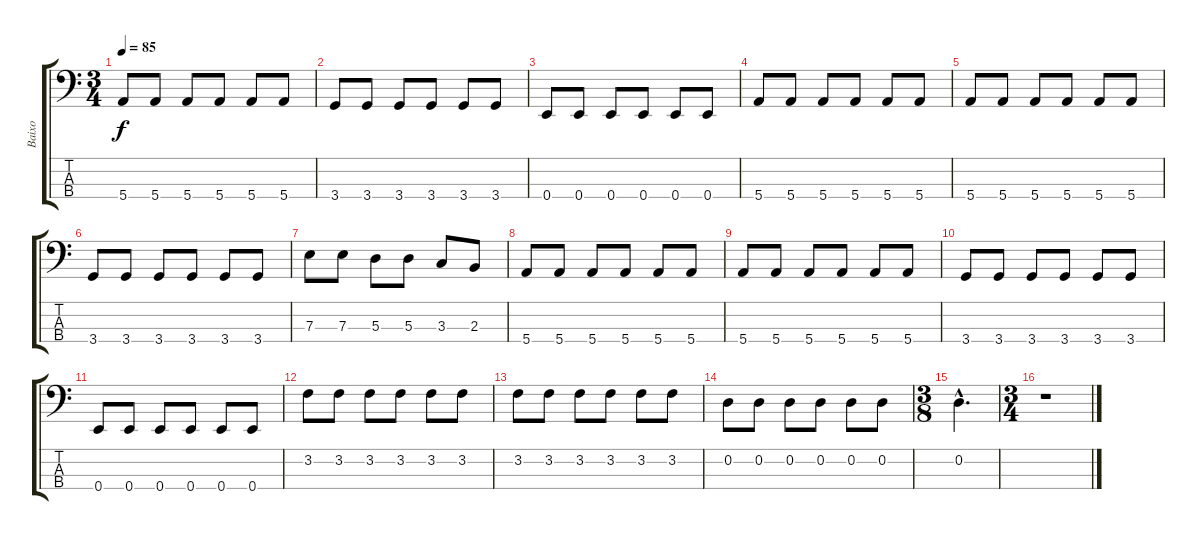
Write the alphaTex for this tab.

\track ("Baixo" "Baixo") {instrument electricbassfinger}
\staff {score tabs}
\tuning (G2 D2 A1 E1) {hide}
\ts (3 4)
\tempo 85
\clef f4
\ks c
5.4.8{dy f} 5.4.8 5.4.8 5.4.8 5.4.8 5.4.8 |
3.4.8 3.4.8 3.4.8 3.4.8 3.4.8 3.4.8 |
0.4.8 0.4.8 0.4.8 0.4.8 0.4.8 0.4.8 |
5.4.8 5.4.8 5.4.8 5.4.8 5.4.8 5.4.8 |
5.4.8 5.4.8 5.4.8 5.4.8 5.4.8 5.4.8 |
3.4.8 3.4.8 3.4.8 3.4.8 3.4.8 3.4.8 |
7.3.8 7.3.8 5.3.8 5.3.8 3.3.8 2.3.8 |
5.4.8 5.4.8 5.4.8 5.4.8 5.4.8 5.4.8 |
5.4.8 5.4.8 5.4.8 5.4.8 5.4.8 5.4.8 |
3.4.8 3.4.8 3.4.8 3.4.8 3.4.8 3.4.8 |
0.4.8 0.4.8 0.4.8 0.4.8 0.4.8 0.4.8 |
3.2.8 3.2.8 3.2.8 3.2.8 3.2.8 3.2.8 |
3.2.8 3.2.8 3.2.8 3.2.8 3.2.8 3.2.8 |
0.2.8 0.2.8 0.2.8 0.2.8 0.2.8 0.2.8 |
\ts (3 8)
0.2{hac}.4{d} |
\ts (3 4)
r.1
